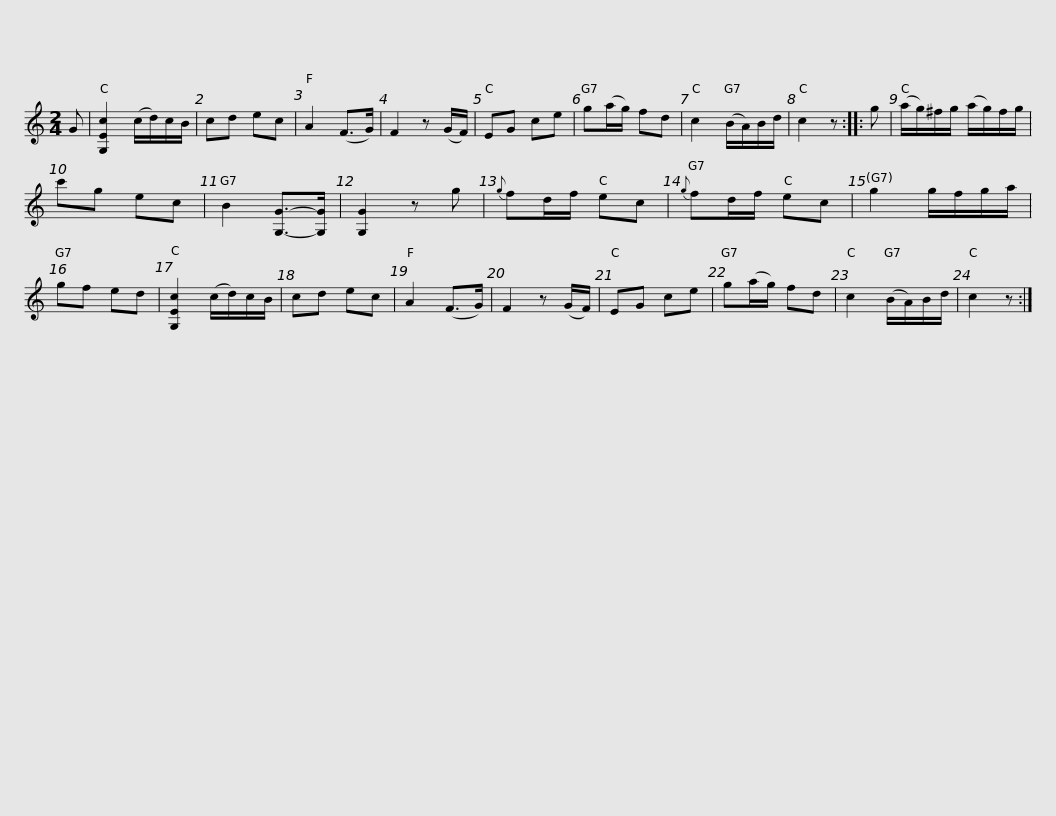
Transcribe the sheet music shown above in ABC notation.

X:1
L:1/8
M:2/4
I:linebreak $
K:C
V:1 treble
V:1
 G | [G,Ec]2 (c/d/)c/B/ | cd ec | A2 (F>G) | F2 z (G/F/) | %5
 EG ce | g(a/g/) fd | c2 (B/A/)B/d/ | c2 z :: g |$ %10
 (a/g/)^f/g/ (a/g/)f/g/ | c'g ec | B2 [G,G]->[G,G] | [G,G]2 z g |{g} fd/f/ ec | %15
{g} fd/f/ ec | g2 g/f/g/a/ | gf ed | [G,Ec]2 (c/d/)c/B/ |$ cd ec | %20
 A2 (F>G) | F2 z (G/F/) | EG ce | g(a/g/) fd | c2 (B/A/)B/d/ | %25
 c2 z :| %26
